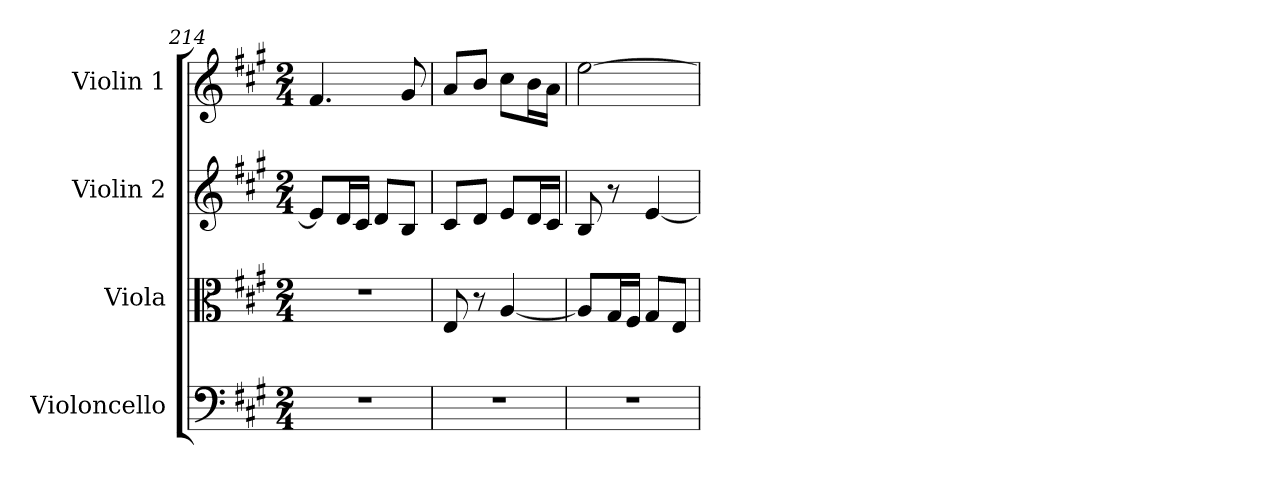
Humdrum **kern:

**kern	**kern	**kern	**kern
*part4	*part3	*part2	*part1
*staff4	*staff3	*staff2	*staff1
*I"Violoncello	*I"Viola	*I"Violin 2	*I"Violin 1
*I'Vc	*I'Vla	*I'Vln	*I'Vln
*clefF4	*clefC3	*clefG2	*clefG2
*k[f#c#g#]	*k[f#c#g#]	*k[f#c#g#]	*k[f#c#g#]
*M2/4	*M2/4	*M2/4	*M2/4
=214	=214	=214	=214
2r	2r	8e/L]	4.f#/
.	.	16d/L	.
.	.	16c#/JJ	.
.	.	8d/L	.
.	.	8B/J	8g#/
=215	=215	=215	=215
2r	8E/	8c#/L	8a/L
.	8r	8d/J	8b/J
.	[4A/	8e/L	8cc#\L
.	.	16d/L	16b\L
.	.	16c#/JJ	16a\JJ
=216	=216	=216	=216
2r	8A/L]	8B/	[2ee\
.	16G#/L	8r	.
.	16F#/JJ	.	.
.	8G#/L	[4e/	.
.	8E/J	.	.
=	=	=	=
*-	*-	*-	*-
